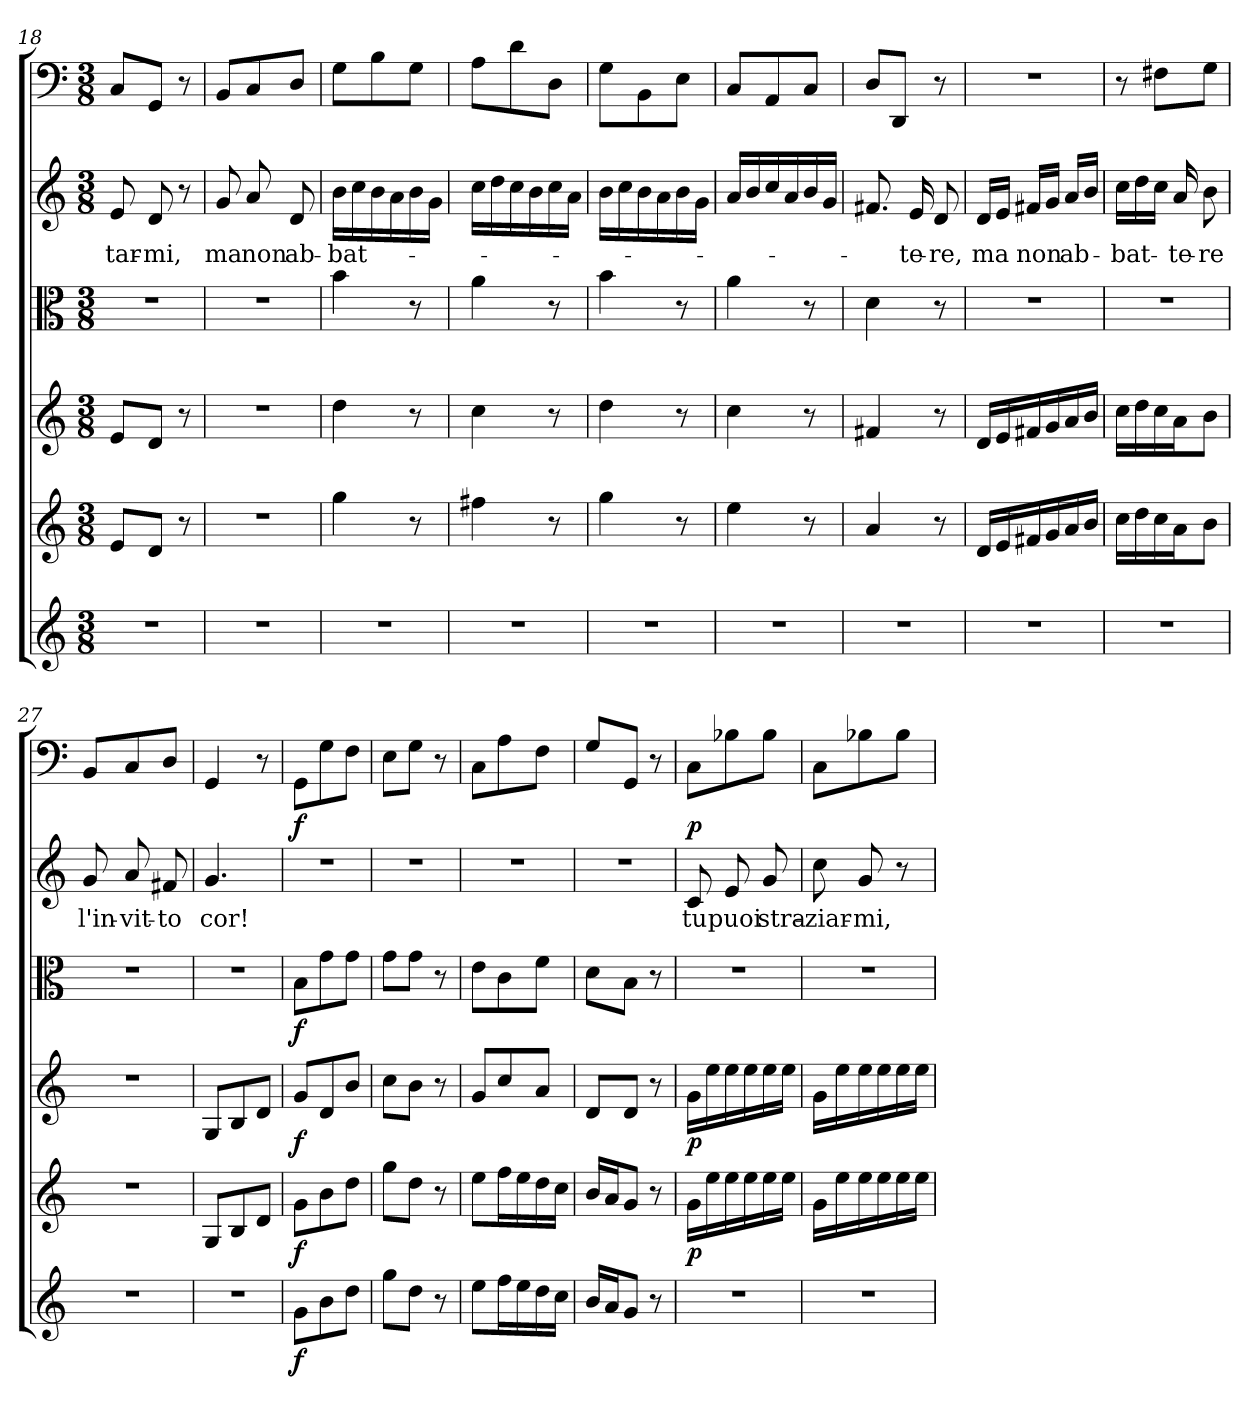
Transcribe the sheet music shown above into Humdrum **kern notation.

**kern	**dynam	**kern	**dynam	**kern	**dynam	**kern	**dynam	**kern	**text	**kern	**dynam
*part6	*part6	*part5	*part5	*part4	*part4	*part3	*part3	*part2	*part2	*part1	*part1
*staff6	*staff6	*staff5	*staff5	*staff4	*staff4	*staff3	*staff3	*staff2	*staff2	*staff1	*staff1
*clefG2	*	*clefG2	*	*clefG2	*	*clefC3	*	*clefG2	*	*clefF4	*
*k[]	*	*k[]	*	*k[]	*	*k[]	*	*k[]	*	*k[]	*
*C:	*	*C:	*	*C:	*	*C:	*	*C:	*	*C:	*
*M3/8	*	*M3/8	*	*M3/8	*	*M3/8	*	*M3/8	*	*M3/8	*
=18	=18	=18	=18	=18	=18	=18	=18	=18	=18	=18	=18
4.r	.	8e/L	.	8e/L	.	4.r	.	8e/	-tar-	8C/L	.
.	.	8d/J	.	8d/J	.	.	.	8d/	-mi,	8GG/J	.
.	.	8r	.	8r	.	.	.	8r	.	8r	.
=19	=19	=19	=19	=19	=19	=19	=19	=19	=19	=19	=19
4.r	.	4.r	.	4.r	.	4.r	.	8g/	ma	8BB/L	.
.	.	.	.	.	.	.	.	8a/	non	8C/	.
.	.	.	.	.	.	.	.	8d/	ab-	8D/J	.
=20	=20	=20	=20	=20	=20	=20	=20	=20	=20	=20	=20
4.r	.	4gg\	.	4dd\	.	4b\	.	16b\LL	-bat-	8G\L	.
.	.	.	.	.	.	.	.	16cc\	.	.	.
.	.	.	.	.	.	.	.	16b\	.	8B\	.
.	.	.	.	.	.	.	.	16a\	.	.	.
.	.	8r	.	8r	.	8r	.	16b\	.	8G\J	.
.	.	.	.	.	.	.	.	16g\JJ	.	.	.
=21	=21	=21	=21	=21	=21	=21	=21	=21	=21	=21	=21
4.r	.	4ff#X\	.	4cc\	.	4a\	.	16cc\LL	.	8A\L	.
.	.	.	.	.	.	.	.	16dd\	.	.	.
.	.	.	.	.	.	.	.	16cc\	.	8d\	.
.	.	.	.	.	.	.	.	16b\	.	.	.
.	.	8r	.	8r	.	8r	.	16cc\	.	8D\J	.
.	.	.	.	.	.	.	.	16a\JJ	.	.	.
=22	=22	=22	=22	=22	=22	=22	=22	=22	=22	=22	=22
4.r	.	4gg\	.	4dd\	.	4b\	.	16b\LL	.	8G\L	.
.	.	.	.	.	.	.	.	16cc\	.	.	.
.	.	.	.	.	.	.	.	16b\	.	8BB\	.
.	.	.	.	.	.	.	.	16a\	.	.	.
.	.	8r	.	8r	.	8r	.	16b\	.	8E\J	.
.	.	.	.	.	.	.	.	16g\JJ	.	.	.
=23	=23	=23	=23	=23	=23	=23	=23	=23	=23	=23	=23
4.r	.	4ee\	.	4cc\	.	4a\	.	16a/LL	.	8C/L	.
.	.	.	.	.	.	.	.	16b/	.	.	.
.	.	.	.	.	.	.	.	16cc/	.	8AA/	.
.	.	.	.	.	.	.	.	16a/	.	.	.
.	.	8r	.	8r	.	8r	.	16b/	.	8C/J	.
.	.	.	.	.	.	.	.	16g/JJ	.	.	.
=24	=24	=24	=24	=24	=24	=24	=24	=24	=24	=24	=24
4.r	.	4a/	.	4f#X/	.	4d\	.	8.f#X/	.	8D/L	.
.	.	.	.	.	.	.	.	.	.	8DD/J	.
.	.	.	.	.	.	.	.	16e/	-te-	.	.
.	.	8r	.	8r	.	8r	.	8d/	-re,	8r	.
=25	=25	=25	=25	=25	=25	=25	=25	=25	=25	=25	=25
4.r	.	16d/LL	.	16d/LL	.	4.r	.	16d/LL	ma	4.r	.
.	.	16e/	.	16e/	.	.	.	16e/JJ	.	.	.
.	.	16f#X/	.	16f#X/	.	.	.	16f#X/LL	non	.	.
.	.	16g/	.	16g/	.	.	.	16g/JJ	.	.	.
.	.	16a/	.	16a/	.	.	.	16a/LL	ab-	.	.
.	.	16b/JJ	.	16b/JJ	.	.	.	16b/JJ	.	.	.
=26	=26	=26	=26	=26	=26	=26	=26	=26	=26	=26	=26
4.r	.	16cc\LL	.	16cc\LL	.	4.r	.	16cc\LL	-bat-	8r	.
.	.	16dd\	.	16dd\	.	.	.	16dd\	.	.	.
.	.	16cc\	.	16cc\	.	.	.	16cc\JJ	.	8F#X\L	.
.	.	16a\J	.	16a\J	.	.	.	16a/	-te-	.	.
.	.	8b\J	.	8b\J	.	.	.	8b\	-re	8G\J	.
=27	=27	=27	=27	=27	=27	=27	=27	=27	=27	=27	=27
4.r	.	4.r	.	4.r	.	4.r	.	8g/	l'in-	8BB/L	.
.	.	.	.	.	.	.	.	8a/	-vit-	8C/	.
.	.	.	.	.	.	.	.	8f#X/	-to	8D/J	.
=28	=28	=28	=28	=28	=28	=28	=28	=28	=28	=28	=28
4.r	.	8G/L	.	8G/L	.	4.r	.	4.g/	cor!	4GG/	.
.	.	8B/	.	8B/	.	.	.	.	.	.	.
.	.	8d/J	.	8d/J	.	.	.	.	.	8r	.
=29	=29	=29	=29	=29	=29	=29	=29	=29	=29	=29	=29
8g\L	f	8g\L	f	8g/L	f	8B\L	f	4.r	.	8GG\L	f
8b\	.	8b\	.	8d/	.	8g\	.	.	.	8G\	.
8dd\J	.	8dd\J	.	8b/J	.	8g\J	.	.	.	8F\J	.
=30	=30	=30	=30	=30	=30	=30	=30	=30	=30	=30	=30
8gg\L	.	8gg\L	.	8cc\L	.	8g\L	.	4.r	.	8E\L	.
8dd\J	.	8dd\J	.	8b\J	.	8g\J	.	.	.	8G\J	.
8r	.	8r	.	8r	.	8r	.	.	.	8r	.
=31	=31	=31	=31	=31	=31	=31	=31	=31	=31	=31	=31
8ee\L	.	8ee\L	.	8g/L	.	8e\L	.	4.r	.	8C\L	.
16ff\L	.	16ff\L	.	8cc/	.	8c\	.	.	.	8A\	.
16ee\	.	16ee\	.	.	.	.	.	.	.	.	.
16dd\	.	16dd\	.	8a/J	.	8f\J	.	.	.	8F\J	.
16cc\JJ	.	16cc\JJ	.	.	.	.	.	.	.	.	.
=32	=32	=32	=32	=32	=32	=32	=32	=32	=32	=32	=32
16b/LL	.	16b/LL	.	8d/L	.	8d\L	.	4.r	.	8G/L	.
16a/J	.	16a/J	.	.	.	.	.	.	.	.	.
8g/J	.	8g/J	.	8d/J	.	8B\J	.	.	.	8GG/J	.
8r	.	8r	.	8r	.	8r	.	.	.	8r	.
=33	=33	=33	=33	=33	=33	=33	=33	=33	=33	=33	=33
4.r	.	16g\LL	p	16g\LL	p	4.r	.	8c/	tu	8C\L	p
.	.	16ee\	.	16ee\	.	.	.	.	.	.	.
.	.	16ee\	.	16ee\	.	.	.	8e/	puoi	8B-X\	.
.	.	16ee\	.	16ee\	.	.	.	.	.	.	.
.	.	16ee\	.	16ee\	.	.	.	8g/	stra-	8B-\J	.
.	.	16ee\JJ	.	16ee\JJ	.	.	.	.	.	.	.
=34	=34	=34	=34	=34	=34	=34	=34	=34	=34	=34	=34
4.r	.	16g\LL	.	16g\LL	.	4.r	.	8cc\	-ziar-	8C\L	.
.	.	16ee\	.	16ee\	.	.	.	.	.	.	.
.	.	16ee\	.	16ee\	.	.	.	8g/	-mi,	8B-X\	.
.	.	16ee\	.	16ee\	.	.	.	.	.	.	.
.	.	16ee\	.	16ee\	.	.	.	8r	.	8B-\J	.
.	.	16ee\JJ	.	16ee\JJ	.	.	.	.	.	.	.
=	=	=	=	=	=	=	=	=	=	=	=
*-	*-	*-	*-	*-	*-	*-	*-	*-	*-	*-	*-
